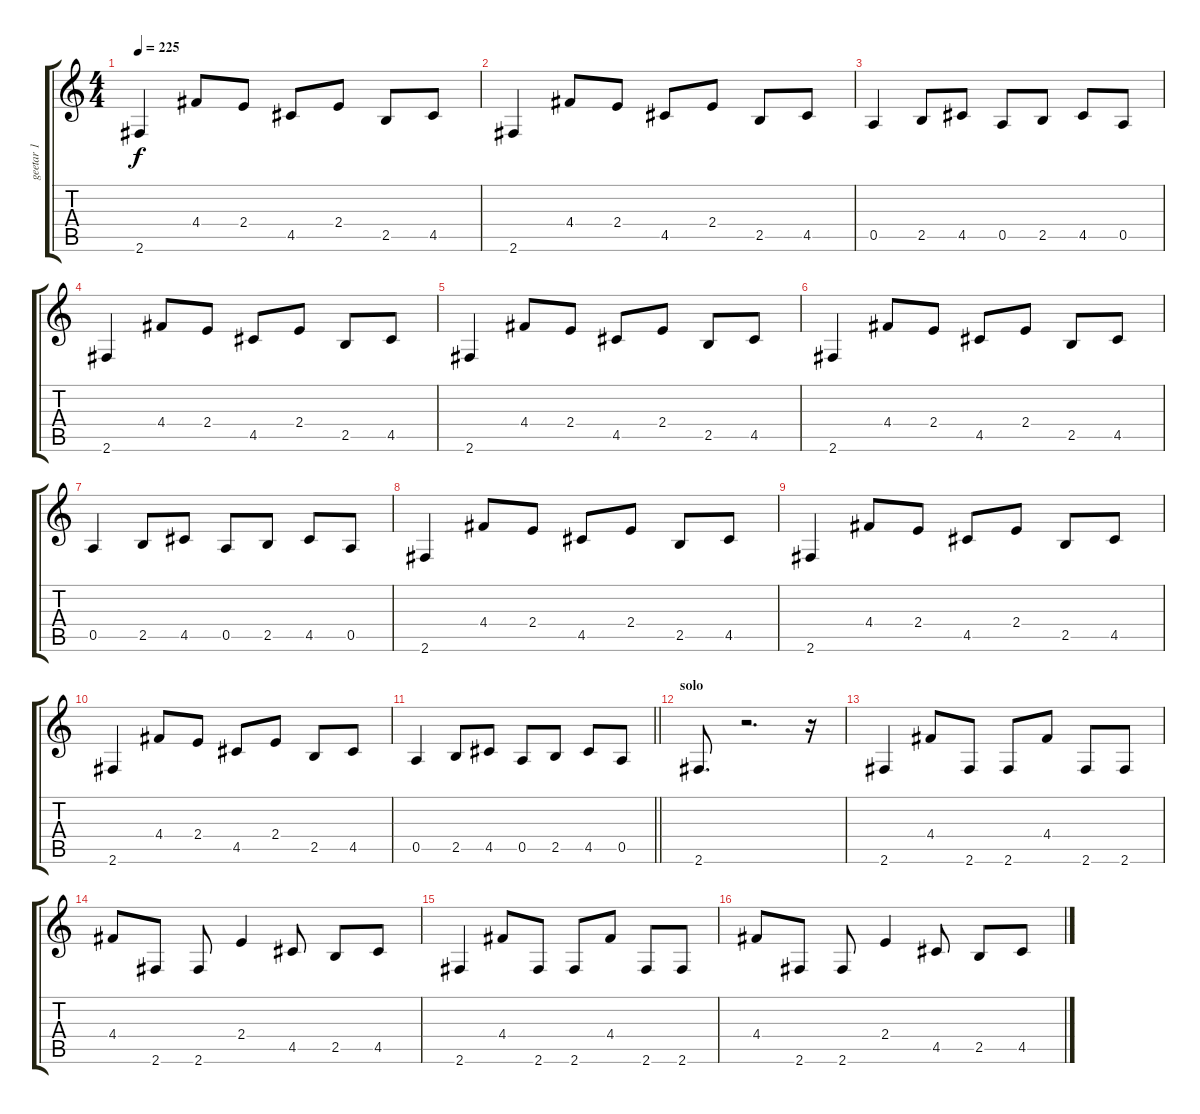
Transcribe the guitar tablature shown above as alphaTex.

\track ("geetar 1" "geetar 1") {instrument distortionguitar}
\staff {score tabs}
\tuning (E4 B3 G3 D3 A2 E2) {hide}
\ts (4 4)
\tempo 225
\clef g2
\ks c
2.6.4{dy f} 4.4.8 2.4.8 4.5.8 2.4.8 2.5.8 4.5.8 |
2.6.4 4.4.8 2.4.8 4.5.8 2.4.8 2.5.8 4.5.8 |
0.5.4 2.5.8 4.5.8 0.5.8 2.5.8 4.5.8 0.5.8 |
2.6.4 4.4.8 2.4.8 4.5.8 2.4.8 2.5.8 4.5.8 |
2.6.4 4.4.8 2.4.8 4.5.8 2.4.8 2.5.8 4.5.8 |
2.6.4 4.4.8 2.4.8 4.5.8 2.4.8 2.5.8 4.5.8 |
0.5.4 2.5.8 4.5.8 0.5.8 2.5.8 4.5.8 0.5.8 |
2.6.4 4.4.8 2.4.8 4.5.8 2.4.8 2.5.8 4.5.8 |
2.6.4 4.4.8 2.4.8 4.5.8 2.4.8 2.5.8 4.5.8 |
2.6.4 4.4.8 2.4.8 4.5.8 2.4.8 2.5.8 4.5.8 |
\barLineRight lightlight
0.5.4 2.5.8 4.5.8 0.5.8 2.5.8 4.5.8 0.5.8 |
\section ("" "solo")
2.6.8{d} r.2{d} r.16 |
2.6.4 4.4.8 2.6.8 2.6.8 4.4.8 2.6.8 2.6.8 |
4.4.8 2.6.8 2.6.8 2.4.4 4.5.8 2.5.8 4.5.8 |
2.6.4 4.4.8 2.6.8 2.6.8 4.4.8 2.6.8 2.6.8 |
4.4.8 2.6.8 2.6.8 2.4.4 4.5.8 2.5.8 4.5.8
